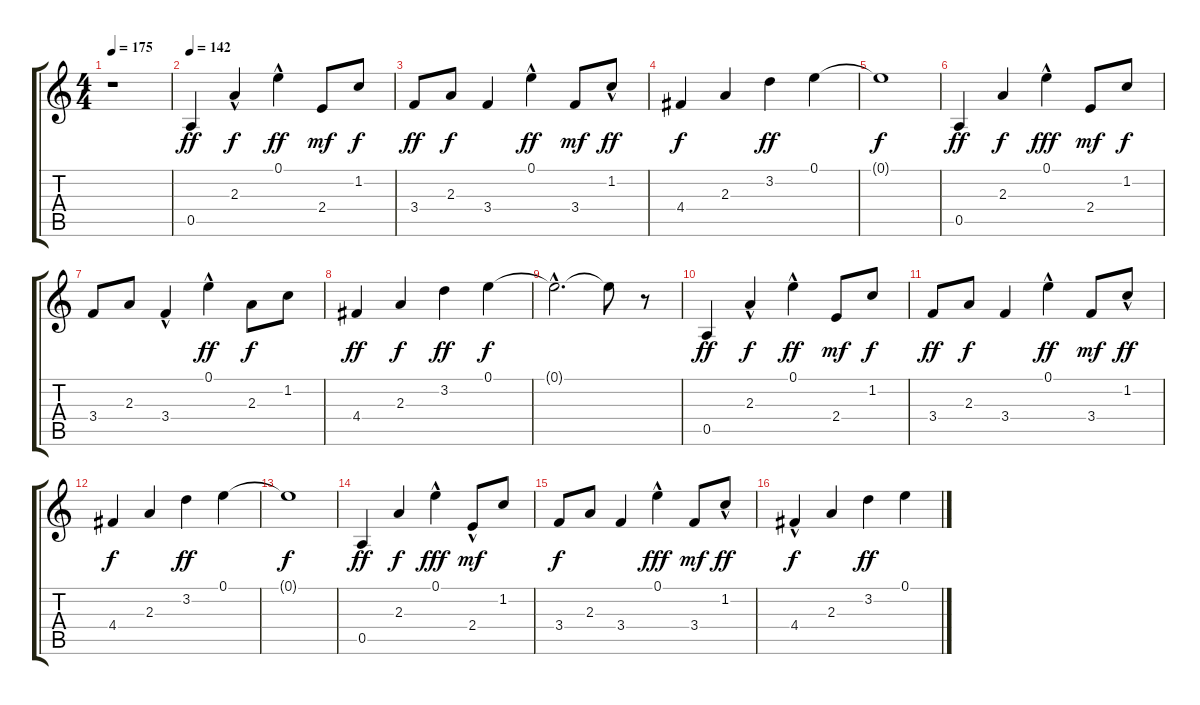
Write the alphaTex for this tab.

\track "" {instrument electricguitarclean}
\staff {score tabs}
\tuning (E4 B3 G3 D3 A2 E2) {hide}
\ts (4 4)
\tempo 175
\clef g2
\ks c
r.1{dy ff instrument electricguitarclean} |
\tempo 142
0.5.4 2.3{hac}.4{dy f} 0.1{hac}.4{dy ff} 2.4.8{dy mf} 1.2.8{dy f} |
3.4.8{dy ff} 2.3.8{dy f} 3.4.4 0.1{hac}.4{dy ff} 3.4.8{dy mf} 1.2{hac}.8{dy ff} |
4.4.4{dy f} 2.3.4 3.2.4{dy ff} 0.1.4 |
0.1{t}.1{dy f} |
0.5.4{dy ff} 2.3.4{dy f} 0.1{hac}.4{dy fff} 2.4.8{dy mf} 1.2.8{dy f} |
3.4.8 2.3.8 3.4{hac}.4 0.1{hac}.4{dy ff} 2.3.8{dy f} 1.2.8 |
4.4.4{dy ff} 2.3.4{dy f} 3.2.4{dy ff} 0.1.4{dy f} |
0.1{hac t}.2{d} 0.1{t}.8 r.8 |
0.5.4{dy ff} 2.3{hac}.4{dy f} 0.1{hac}.4{dy ff} 2.4.8{dy mf} 1.2.8{dy f} |
3.4.8{dy ff} 2.3.8{dy f} 3.4.4 0.1{hac}.4{dy ff} 3.4.8{dy mf} 1.2{hac}.8{dy ff} |
4.4.4{dy f} 2.3.4 3.2.4{dy ff} 0.1.4 |
0.1{t}.1{dy f} |
0.5.4{dy ff} 2.3.4{dy f} 0.1{hac}.4{dy fff} 2.4{hac}.8{dy mf} 1.2.8 |
3.4.8{dy f} 2.3.8 3.4.4 0.1{hac}.4{dy fff} 3.4.8{dy mf} 1.2{hac}.8{dy ff} |
4.4{hac}.4{dy f} 2.3.4 3.2.4{dy ff} 0.1.4
